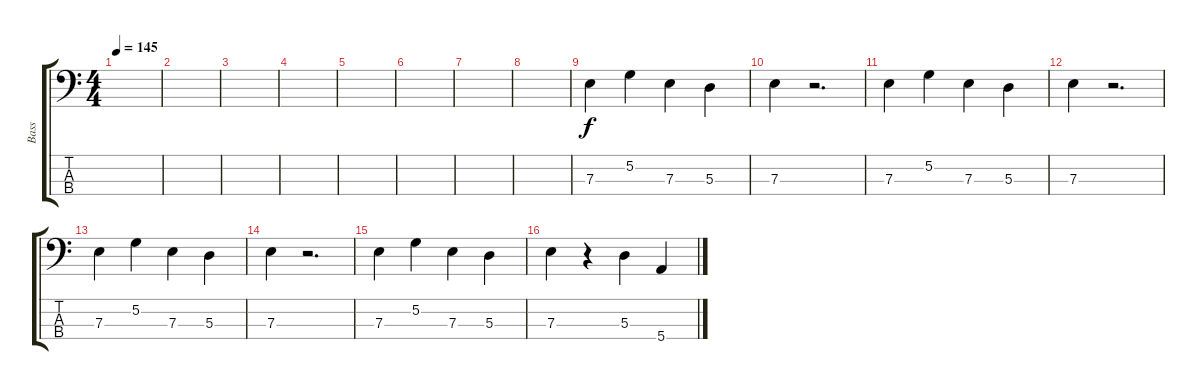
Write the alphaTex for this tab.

\track ("Bass" "Bass") {instrument electricbasspick}
\staff {score tabs}
\tuning (G2 D2 A1 E1) {hide}
\ts (4 4)
\tempo 145
\clef f4
\ks c
|
|
|
|
|
|
|
|
7.3.4 5.2.4 7.3.4 5.3.4 |
7.3.4 r.2{d} |
7.3.4 5.2.4 7.3.4 5.3.4 |
7.3.4 r.2{d} |
7.3.4 5.2.4 7.3.4 5.3.4 |
7.3.4 r.2{d} |
7.3.4 5.2.4 7.3.4 5.3.4 |
7.3.4 r.4 5.3.4 5.4.4
